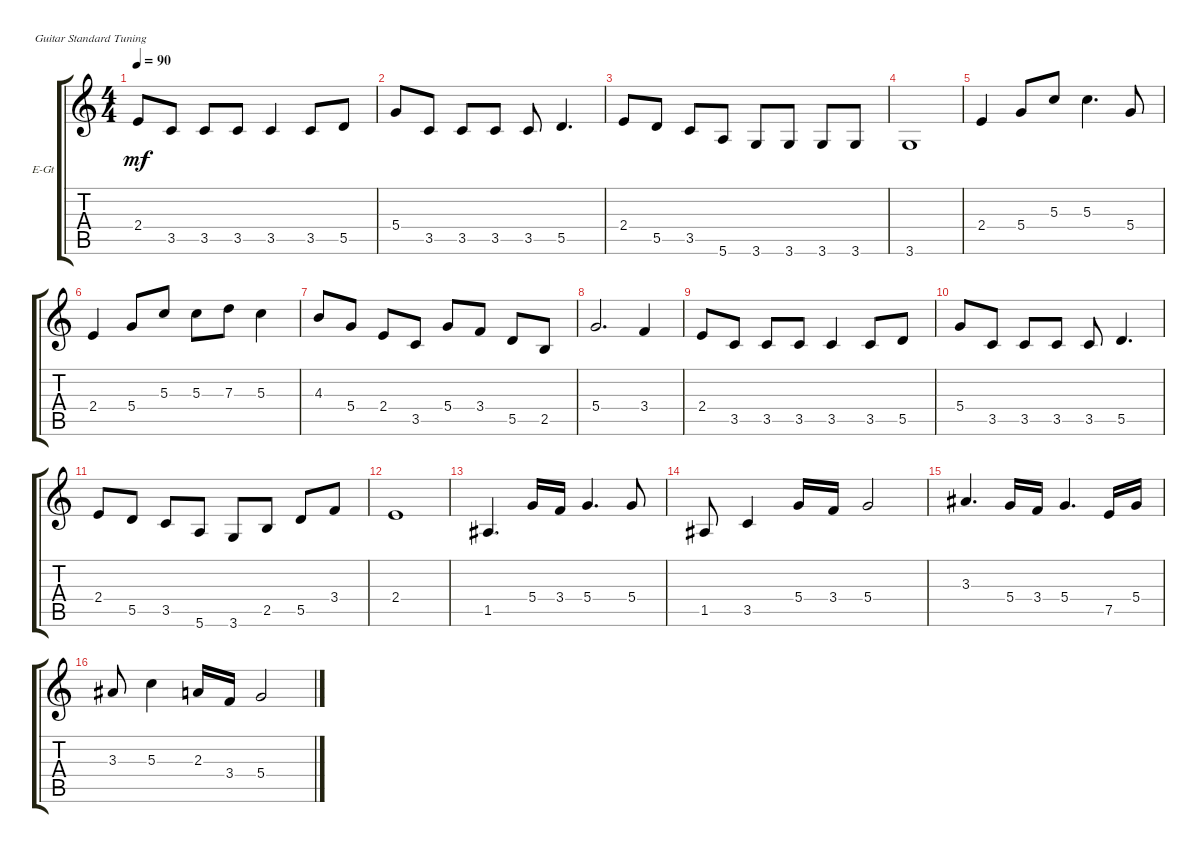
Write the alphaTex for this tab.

\defaultSystemsLayout 4
\bracketExtendMode groupsimilarinstruments
\firstSystemTrackNameOrientation horizontal
\otherSystemsTrackNameOrientation horizontal
\track ("Electric Guitar" "E-Gt") {instrument electricguitarclean}
\staff {score tabs}
\tuning (E4 B3 G3 D3 A2 E2)
\ts (4 4)
\tempo 90
\clef g2
\scale
0.333333
\ks c
2.4.8{dy mf} 3.5.8 3.5.8 3.5.8 3.5.4 3.5.8 5.5.8 |
\scale
0.333333 5.4.8 3.5.8 3.5.8 3.5.8 3.5.8 5.5.4{d} |
\scale
0.333333 2.4.8 5.5.8 3.5.8 5.6.8 3.6.8 3.6.8 3.6.8 3.6.8 |
\scale
0.333333 3.6.1 |
\scale
0.333333 2.4.4 5.4.8 5.3.8 5.3.4{d} 5.4.8 |
\scale
0.333333 2.4.4 5.4.8 5.3.8 5.3.8 7.3.8 5.3.4 |
\scale
0.333333 4.3.8 5.4.8 2.4.8 3.5.8 5.4.8 3.4.8 5.5.8 2.5.8 |
\scale
0.333333 5.4.2{d} 3.4.4 |
\scale
0.333333 2.4.8 3.5.8 3.5.8 3.5.8 3.5.4 3.5.8 5.5.8 |
\scale
0.333333 5.4.8 3.5.8 3.5.8 3.5.8 3.5.8 5.5.4{d} |
\scale
0.333333 2.4.8 5.5.8 3.5.8 5.6.8 3.6.8 2.5.8 5.5.8 3.4.8 |
2.4.1 |
1.5.4{d} 5.4.16 3.4.16 5.4.4{d} 5.4.8 |
1.5.8 3.5.4 5.4.16 3.4.16 5.4.2 |
3.3.4{d} 5.4.16 3.4.16 5.4.4{d} 7.5.16 5.4.16 |
3.3.8 5.3.4 2.3.16 3.4.16 5.4.2
